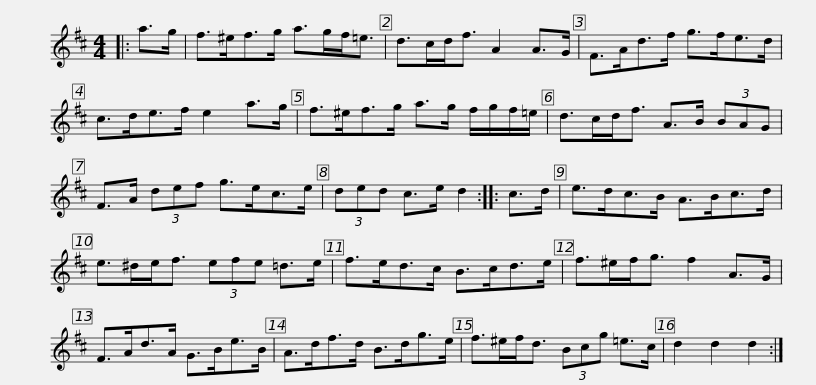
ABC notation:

X:1
L:1/8
M:4/4
I:linebreak $
K:D
V:1 treble
V:1
|: a>g | f>^ef>g a>gf<=e | d>cd<f A2 A>G | F>Ad>f g>fe>d | c>de>f e2 a>g |$ %5
 f>^ef>g a>g f/g/f/=e/ | d>cd<f A>B (3BAG | F>A (3def g>ec>e | (3ded c>e d2 :: c>d |$ %10
 e>dc>B A>Bc>d | e>^de<f (3efe =d>e | f>ed>c B>cd>e | f>^ef<g f2 A>G |$ F>Ad>A G>Be>B | %15
 A>df>d B>dg>e | f>^ef<d (3Bcg =e>c | d2 d2 d2 :| %18
